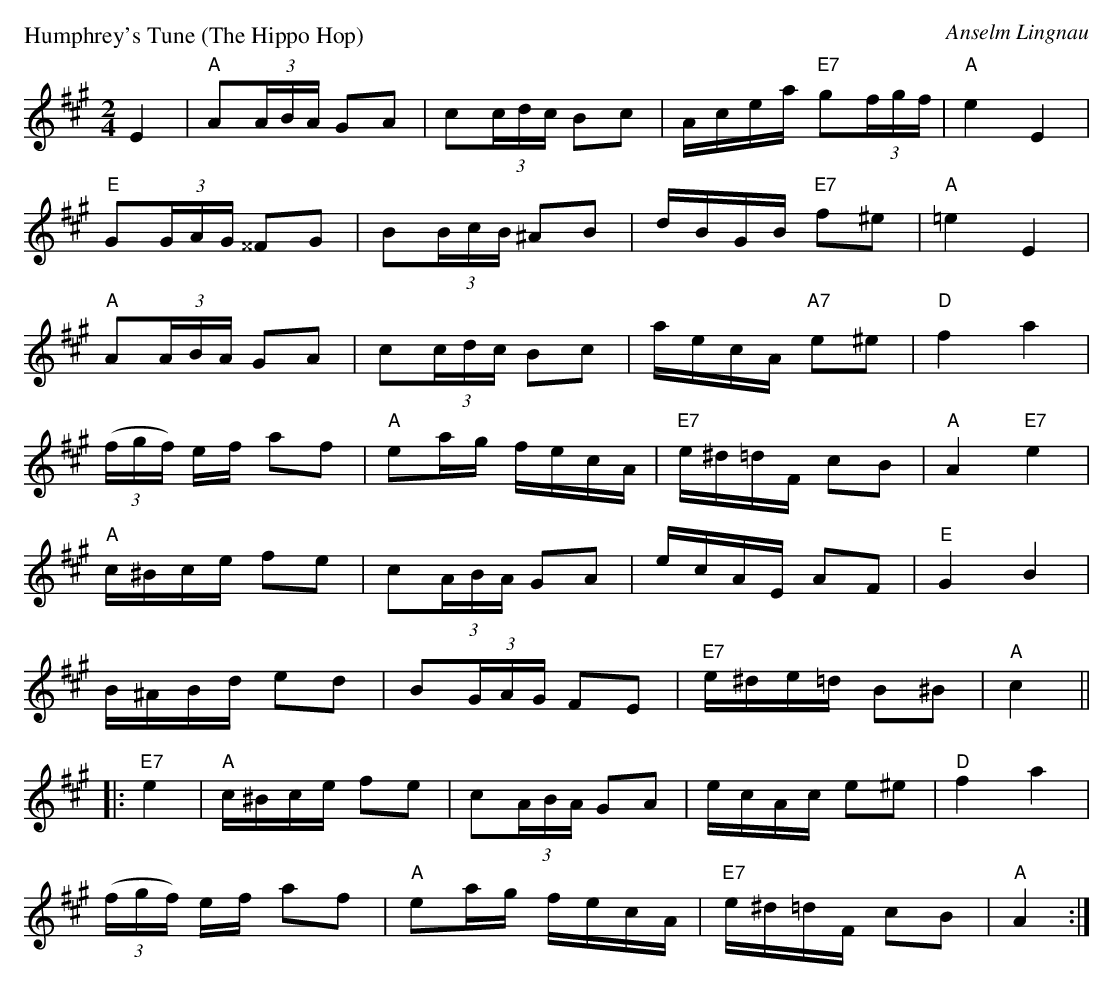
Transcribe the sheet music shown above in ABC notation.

X:1
P:Humphrey's Tune (The Hippo Hop)
C:Anselm Lingnau
M:2/4
K:A
E4|"A"A2(3ABA G2A2|c2(3cdc B2c2|Acea "E7"g2(3fgf|"A"e4 E4|
   "E"G2(3GAG ^^F2G2|B2(3BcB ^A2B2|dBGB "E7"f2^e2|"A"=e4E4|
   "A"A2(3ABA G2A2|c2(3cdc B2c2|aecA "A7"e2^e2|"D"f4 a4|
   ((3fgf) ef a2f2|"A"e2ag fecA|"E7"e^d=dF c2B2|"A"A4 "E7"e4|
   "A"c^Bce f2e2|c2(3ABA G2A2|ecAE A2F2|"E"G4 B4|
   B^ABd e2d2|B2(3GAG F2E2|"E7"e^de=d B2^B2|"A"c4||
|:"E7"e4|"A"c^Bce f2e2|c2(3ABA G2A2|ecAc e2^e2|"D"f4 a4|
         ((3fgf) ef a2f2|"A"e2ag fecA|"E7"e^d=dF c2B2|"A"A4:|
